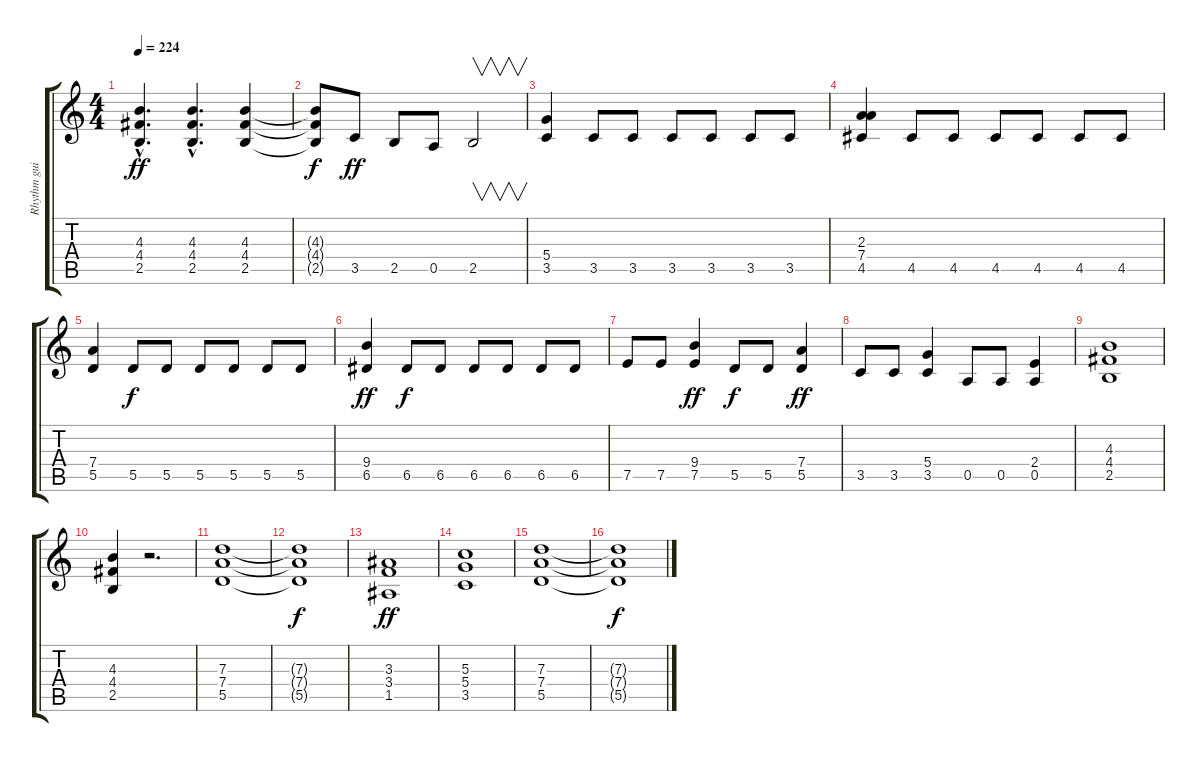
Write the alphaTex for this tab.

\track ("Rhythm guitar" "Rhythm gui") {instrument overdrivenguitar}
\staff {score tabs}
\tuning (E4 B3 G3 D3 A2 E2) {hide}
\ts (4 4)
\tempo 224
\clef g2
\ks c
(4.3{hac} 4.4{hac} 2.5{hac}).4{d dy ff} (4.3{hac} 4.4{hac} 2.5{hac}).4{d} (4.3 4.4 2.5).4 |
(4.3{t} 4.4{t} 2.5{t}).8{dy f} 3.5.8{dy ff} 2.5.8 0.5.8 2.5.2{v} |
(5.4 3.5).4 3.5.8 3.5.8 3.5.8 3.5.8 3.5.8 3.5.8 |
(2.3 7.4 4.5).4 4.5.8 4.5.8 4.5.8 4.5.8 4.5.8 4.5.8 |
(7.4 5.5).4 5.5.8{dy f} 5.5.8 5.5.8 5.5.8 5.5.8 5.5.8 |
(9.4 6.5).4{dy ff} 6.5.8{dy f} 6.5.8 6.5.8 6.5.8 6.5.8 6.5.8 |
7.5.8 7.5.8 (9.4 7.5).4{dy ff} 5.5.8{dy f} 5.5.8 (7.4 5.5).4{dy ff} |
3.5.8 3.5.8 (5.4 3.5).4 0.5.8 0.5.8 (2.4 0.5).4 |
(4.3 4.4 2.5).1 |
(4.3 4.4 2.5).4 r.2{d} |
(7.3 7.4 5.5).1 |
(7.3{t} 7.4{t} 5.5{t}).1{dy f} |
(3.3 3.4 1.5).1{dy ff} |
(5.3 5.4 3.5).1 |
(7.3 7.4 5.5).1 |
(7.3{t} 7.4{t} 5.5{t}).1{dy f}
